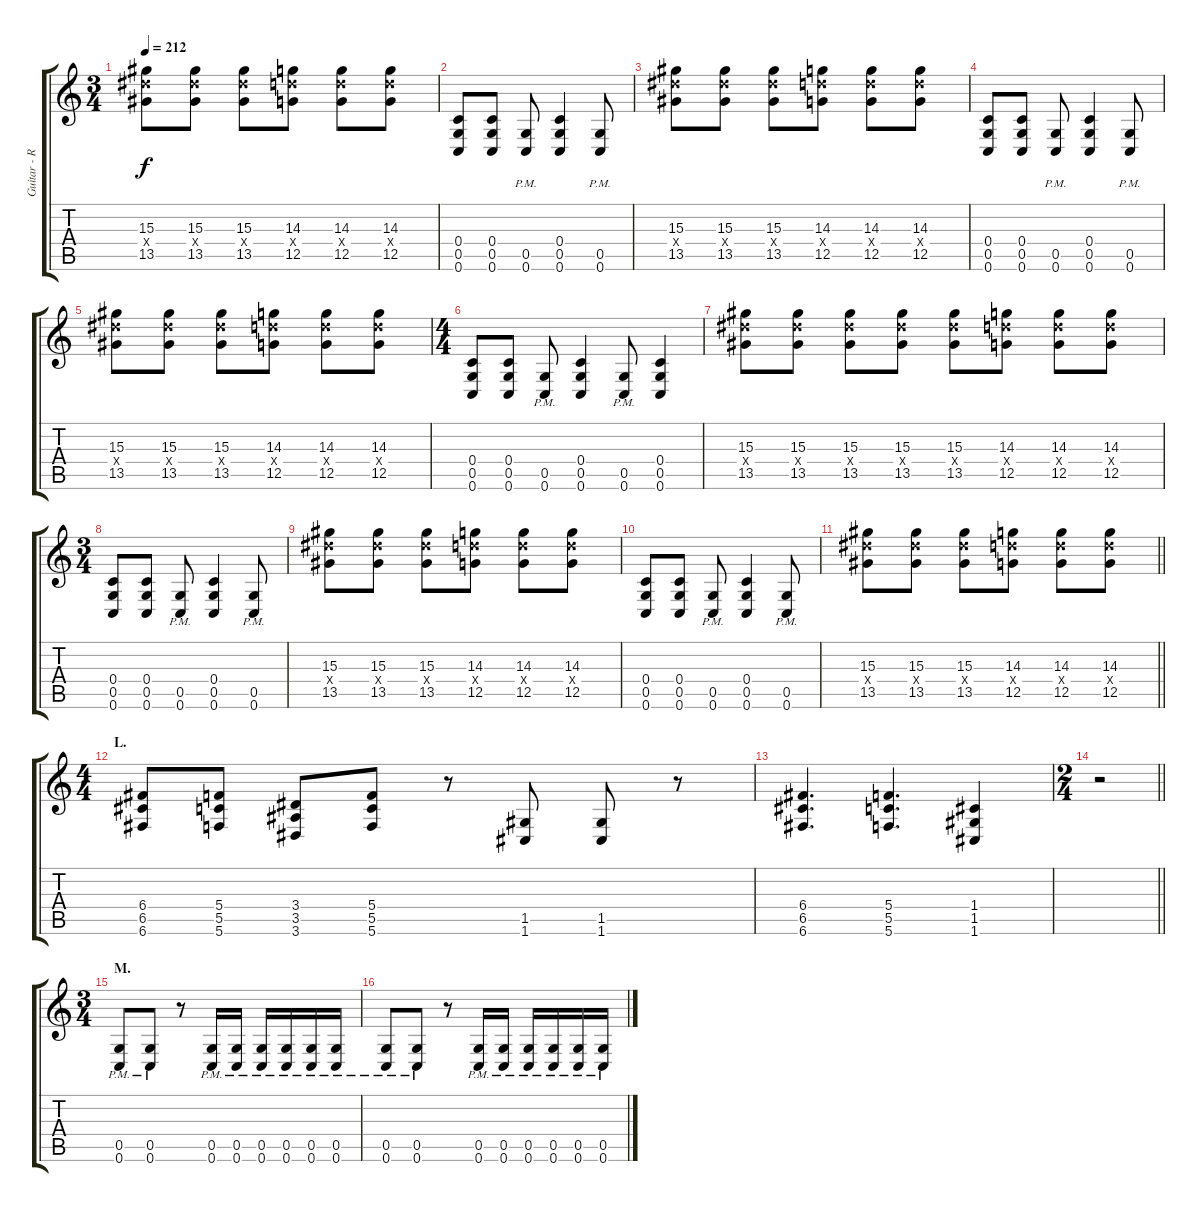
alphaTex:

\track ("Guitar - Right" "Guitar - R") {instrument distortionguitar}
\staff {score tabs}
\tuning (D4 A3 F3 C3 G2 C2) {hide}
\ts (3 4)
\tempo 212
\clef g2
\ks c
(15.3 15.4{x} 13.5).8{dy f} (15.3 15.4{x} 13.5).8 (15.3 15.4{x} 13.5).8 (14.3 14.4{x} 12.5).8 (14.3 14.4{x} 12.5).8 (14.3 14.4{x} 12.5).8 |
(0.4 0.5 0.6).8 (0.4 0.5 0.6).8 (0.5{pm} 0.6{pm}).8 (0.4 0.5 0.6).4 (0.5{pm} 0.6{pm}).8 |
(15.3 15.4{x} 13.5).8 (15.3 15.4{x} 13.5).8 (15.3 15.4{x} 13.5).8 (14.3 14.4{x} 12.5).8 (14.3 14.4{x} 12.5).8 (14.3 14.4{x} 12.5).8 |
(0.4 0.5 0.6).8 (0.4 0.5 0.6).8 (0.5{pm} 0.6{pm}).8 (0.4 0.5 0.6).4 (0.5{pm} 0.6{pm}).8 |
(15.3 15.4{x} 13.5).8 (15.3 15.4{x} 13.5).8 (15.3 15.4{x} 13.5).8 (14.3 14.4{x} 12.5).8 (14.3 14.4{x} 12.5).8 (14.3 14.4{x} 12.5).8 |
\ts (4 4)
(0.4 0.5 0.6).8 (0.4 0.5 0.6).8 (0.5{pm} 0.6{pm}).8 (0.4 0.5 0.6).4 (0.5{pm} 0.6{pm}).8 (0.4 0.5 0.6).4 |
(15.3 15.4{x} 13.5).8 (15.3 15.4{x} 13.5).8 (15.3 15.4{x} 13.5).8 (15.3 15.4{x} 13.5).8 (15.3 15.4{x} 13.5).8 (14.3 14.4{x} 12.5).8 (14.3 14.4{x} 12.5).8 (14.3 14.4{x} 12.5).8 |
\ts (3 4)
(0.4 0.5 0.6).8 (0.4 0.5 0.6).8 (0.5{pm} 0.6{pm}).8 (0.4 0.5 0.6).4 (0.5{pm} 0.6{pm}).8 |
(15.3 15.4{x} 13.5).8 (15.3 15.4{x} 13.5).8 (15.3 15.4{x} 13.5).8 (14.3 14.4{x} 12.5).8 (14.3 14.4{x} 12.5).8 (14.3 14.4{x} 12.5).8 |
(0.4 0.5 0.6).8 (0.4 0.5 0.6).8 (0.5{pm} 0.6{pm}).8 (0.4 0.5 0.6).4 (0.5{pm} 0.6{pm}).8 |
\barLineRight lightlight
(15.3 15.4{x} 13.5).8 (15.3 15.4{x} 13.5).8 (15.3 15.4{x} 13.5).8 (14.3 14.4{x} 12.5).8 (14.3 14.4{x} 12.5).8 (14.3 14.4{x} 12.5).8 |
\ts (4 4)
\section ("" "L.")
(6.4 6.5 6.6).8 (5.4 5.5 5.6).8 (3.4 3.5 3.6).8 (5.4 5.5 5.6).8 r.8 (1.5 1.6).8 (1.5 1.6).8 r.8 |
(6.4 6.5 6.6).4{d} (5.4 5.5 5.6).4{d} (1.4 1.5 1.6).4 |
\ts (2 4)
\barLineRight lightlight
r.2 |
\ts (3 4)
\section ("" "M.")
(0.5{pm} 0.6{pm}).8 (0.5{pm} 0.6{pm}).8 r.8 (0.5{pm} 0.6{pm}).16 (0.5{pm} 0.6{pm}).16 (0.5{pm} 0.6{pm}).16 (0.5{pm} 0.6{pm}).16 (0.5{pm} 0.6{pm}).16 (0.5{pm} 0.6{pm}).16 |
(0.5{pm} 0.6{pm}).8 (0.5{pm} 0.6{pm}).8 r.8 (0.5{pm} 0.6{pm}).16 (0.5{pm} 0.6{pm}).16 (0.5{pm} 0.6{pm}).16 (0.5{pm} 0.6{pm}).16 (0.5{pm} 0.6{pm}).16 (0.5{pm} 0.6{pm}).16
